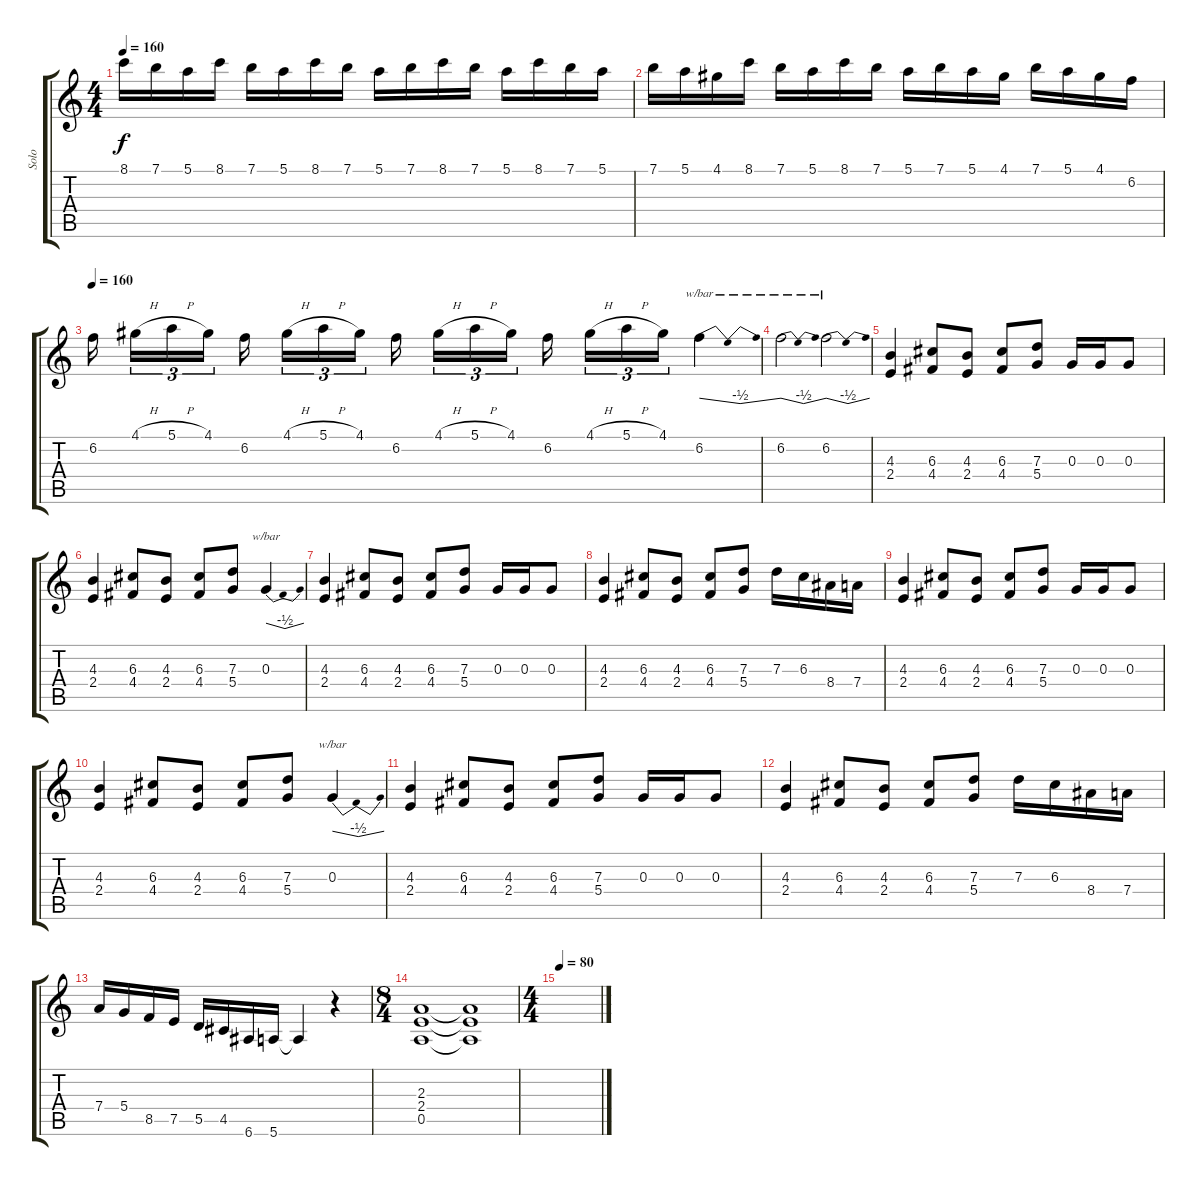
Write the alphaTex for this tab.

\track ("Solo" "Solo") {instrument overdrivenguitar}
\staff {score tabs}
\tuning (E4 B3 G3 D3 A2 E2) {hide}
\ts (4 4)
\tempo 160
\clef g2
\ks c
8.1.16{dy f} 7.1.16 5.1.16 8.1.16 7.1.16 5.1.16 8.1.16 7.1.16 5.1.16 7.1.16 8.1.16 7.1.16 5.1.16 8.1.16 7.1.16 5.1.16 |
7.1.16 5.1.16 4.1.16 8.1.16 7.1.16 5.1.16 8.1.16 7.1.16 5.1.16 7.1.16 5.1.16 4.1.16 7.1.16 5.1.16 4.1.16 6.2.16 |
\tempo 160
6.2.16 4.1{h}.16{tu (3 2)} 5.1{h}.16{tu (3 2)} 4.1.16{tu (3 2)} 6.2.16 4.1{h}.16{tu (3 2)} 5.1{h}.16{tu (3 2)} 4.1.16{tu (3 2)} 6.2.16 4.1{h}.16{tu (3 2)} 5.1{h}.16{tu (3 2)} 4.1.16{tu (3 2)} 6.2.16 4.1{h}.16{tu (3 2)} 5.1{h}.16{tu (3 2)} 4.1.16{tu (3 2)} 6.2.4{tbe (dip default 0 0 30 -2 60 0)} |
6.2.2{tbe (dip default 0 0 30 -2 60 0)} 6.2.2{tbe (dip default 0 0 30 -2 60 0)} |
(4.3 2.4).4 (6.3 4.4).8 (4.3 2.4).8 (6.3 4.4).8 (7.3 5.4).8 0.3.16 0.3.16 0.3.8 |
(4.3 2.4).4 (6.3 4.4).8 (4.3 2.4).8 (6.3 4.4).8 (7.3 5.4).8 0.3.4{tbe (dip default 0 0 30 -2 60 0)} |
(4.3 2.4).4 (6.3 4.4).8 (4.3 2.4).8 (6.3 4.4).8 (7.3 5.4).8 0.3.16 0.3.16 0.3.8 |
(4.3 2.4).4 (6.3 4.4).8 (4.3 2.4).8 (6.3 4.4).8 (7.3 5.4).8 7.3.16 6.3.16 8.4.16 7.4.16 |
(4.3 2.4).4 (6.3 4.4).8 (4.3 2.4).8 (6.3 4.4).8 (7.3 5.4).8 0.3.16 0.3.16 0.3.8 |
(4.3 2.4).4 (6.3 4.4).8 (4.3 2.4).8 (6.3 4.4).8 (7.3 5.4).8 0.3.4{tbe (dip default 0 0 30 -2 60 0)} |
(4.3 2.4).4 (6.3 4.4).8 (4.3 2.4).8 (6.3 4.4).8 (7.3 5.4).8 0.3.16 0.3.16 0.3.8 |
(4.3 2.4).4 (6.3 4.4).8 (4.3 2.4).8 (6.3 4.4).8 (7.3 5.4).8 7.3.16 6.3.16 8.4.16 7.4.16 |
7.4.16 5.4.16 8.5.16 7.5.16 5.5.16 4.5.16 6.6.16 5.6.16 5.6{t}.4 r.4 |
\ts (8 4)
(2.3 2.4 0.5).1 (2.3{t} 2.4{t} 0.5{t}).1 |
\ts (4 4)
\tempo 80
